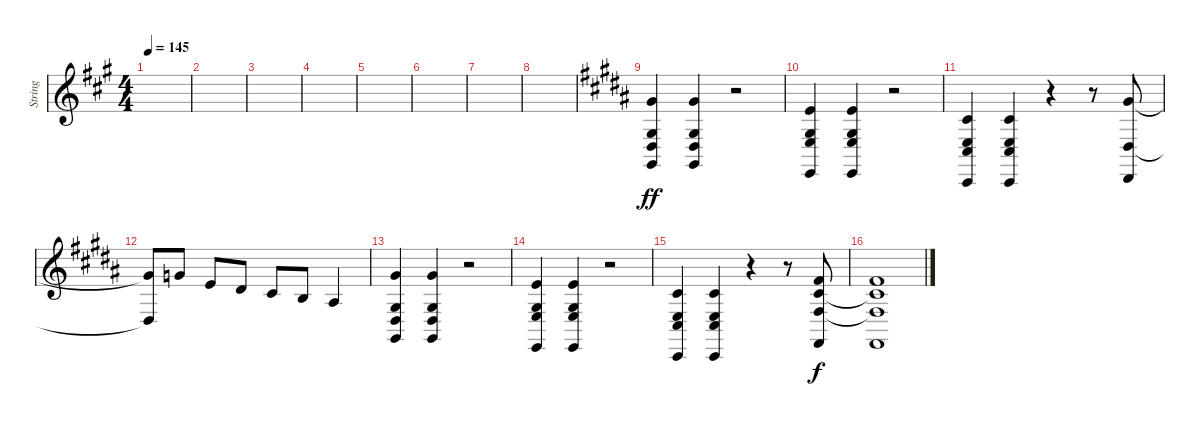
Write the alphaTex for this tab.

\track ("String" "String") {instrument stringensemble1}
\staff {score}
\tuning (E4 B3 G3 D3 A2 E2 B1) {hide}
\ts (4 4)
\tempo 145
\clef g2
\ks a
|
|
|
|
|
|
|
|
\ks b
(4.1 6.4 6.5 4.6).4{dy ff} (4.1 6.4 6.5 4.6).4 r.2 |
(0.1 6.4 7.5 0.6).4 (0.1 6.4 7.5 0.6).4 r.2 |
(2.2 2.4 4.5 2.7).4 (2.2 2.4 4.5 2.7).4 r.4 r.8 (4.1 6.5 4.7).8 |
(4.1{t} 6.5{t}).8 3.1.8 0.1.8 4.2.8 2.2.8 0.2.8 3.3.4 |
(4.1 6.4 6.5 4.6).4 (4.1 6.4 6.5 4.6).4 r.2 |
(0.1 6.4 7.5 0.6).4 (0.1 6.4 7.5 0.6).4 r.2 |
(2.2 2.4 4.5 2.7).4 (2.2 2.4 4.5 2.7).4 r.4 r.8 (2.1 2.2 4.4 2.6).8{dy f} |
(2.1 2.2{t} 4.4{t} 2.6).1
